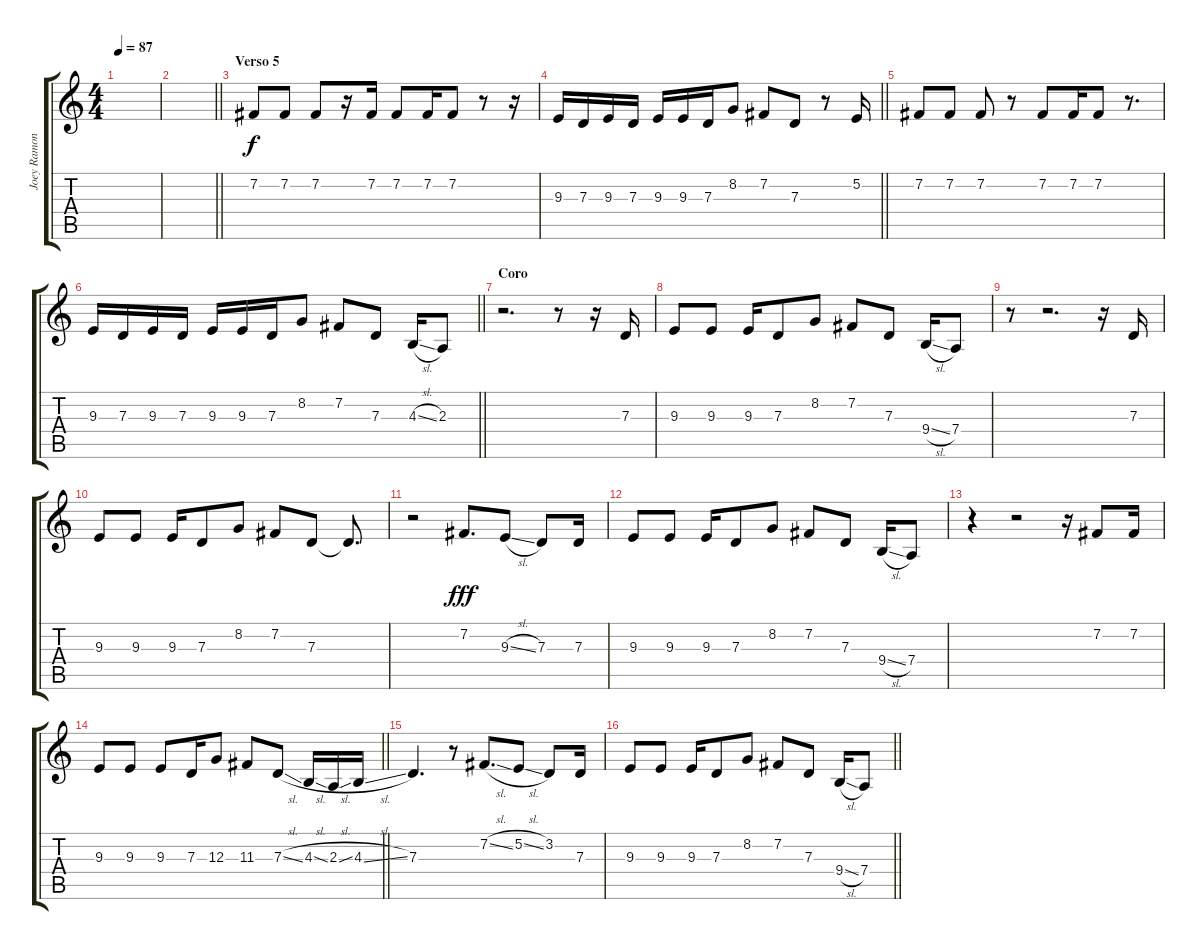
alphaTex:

\track ("Joey Ramone " "Joey Ramon") {instrument synthbrass1}
\staff {score tabs}
\tuning (E4 B3 G3 D3 A2 E2) {hide}
\ts (4 4)
\tempo 87
\clef g2
\ks c
|
\barLineRight lightlight
|
\section ("" "Verso 5")
7.2.8 7.2.8 7.2.8 r.16 7.2.16 7.2.8 7.2.16 7.2.8 r.8 r.16 |
\barLineRight lightlight
9.3.16 7.3.16 9.3.16 7.3.16 9.3.16 9.3.16 7.3.16 8.2.8 7.2.8 7.3.8 r.8 5.2.16 |
7.2.8 7.2.8 7.2.8 r.8 7.2.8 7.2.16 7.2.8 r.8{d} |
\barLineRight lightlight
9.3.16 7.3.16 9.3.16 7.3.16 9.3.16 9.3.16 7.3.16 8.2.8 7.2.8 7.3.8 4.3{sl}.16 2.3.8 |
\section ("" "Coro")
r.2{d} r.8 r.16 7.3.16 |
9.3.8 9.3.8 9.3.16 7.3.8 8.2.8 7.2.8 7.3.8 9.4{sl}.16 7.4.8 |
r.8 r.2{d} r.16 7.3.16 |
9.3.8 9.3.8 9.3.16 7.3.8 8.2.8 7.2.8 7.3.8 7.3{t}.8{d dy f} |
r.2 7.2.8{d dy fff} 9.3{sl}.8 7.3.8 7.3.16 |
9.3.8 9.3.8 9.3.16 7.3.8 8.2.8 7.2.8 7.3.8 9.4{sl}.16 7.4.8 |
r.4 r.2 r.16 7.2.8 7.2.16 |
\barLineRight lightlight
9.3.8 9.3.8 9.3.8 7.3.16 12.3.8 11.3.8 7.3{sl}.8 4.3{sl}.16 2.3{sl}.16 4.3{sl}.16 |
7.3.4{d} r.8 7.2{sl}.8{d} 5.2{sl}.8 3.2.8 7.3.16 |
\barLineRight lightlight
9.3.8 9.3.8 9.3.16 7.3.8 8.2.8 7.2.8 7.3.8 9.4{sl}.16 7.4.8
